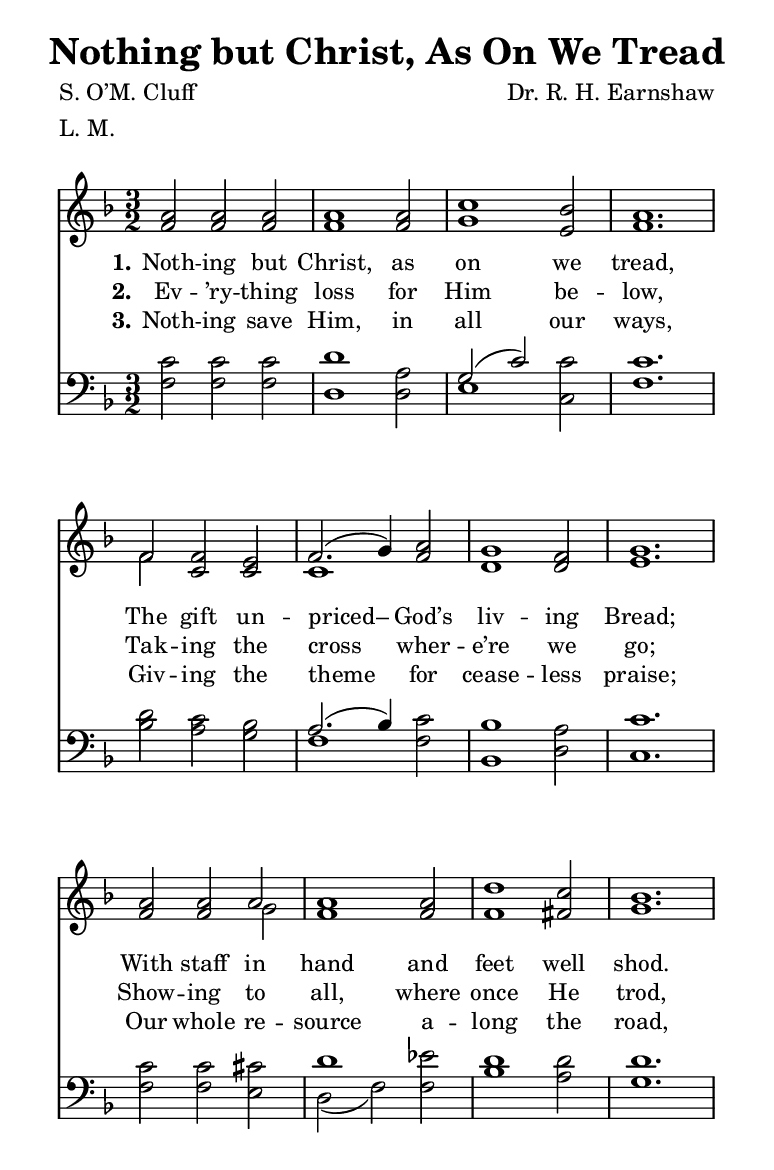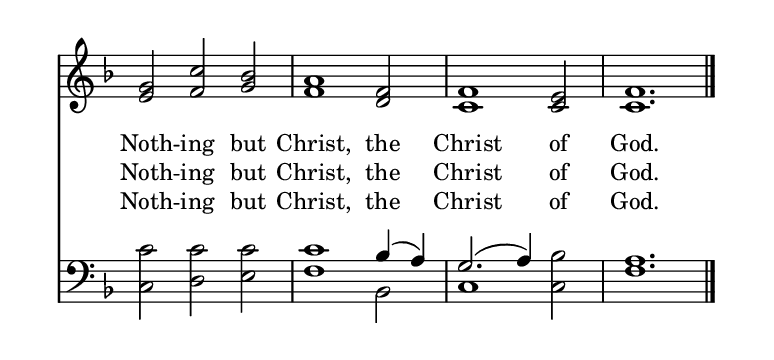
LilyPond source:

\include "common/global.ily"
\paper {
  \include "common/paper.ily"
  ragged-last-bottom = ##t
  systems-per-page = ##f
}

\header{
  hymnnumber = "179"
  title = "Nothing but Christ, As On We Tread"
  tunename = "Arizona"
  meter = "L. M."
  poet = "S. O’M. Cluff"
  composer = "Dr. R. H. Earnshaw"
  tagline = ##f
}

global = {
  \include "common/overrides.ily"
  \override Staff.TimeSignature.style = #'numbered
  \time 3/2
  \override Score.MetronomeMark.transparent = ##t % hide all fermata changes too
  \tempo 2=100
  \key f \major
  \autoBeamOff
}

notesSoprano = {
\global
\relative c'' {

  a2 a a | a1 a2 | c1 bes2 | a1. |
  f2 f e | f2.( g4) a2 | g1 f2 | g1. |
  a2 a a | a1 a2 | d1 c2 | bes1. |
  g2 c bes | a1 f2 | f1 e2 | f1. |

  \bar "|."

}
}

notesAlto = {
\global
\relative e' {

  f2 f f | f1 f2 | g1 e2 | f1. |
  f2 c c | c1 f2 | d1 d2 | e1. |
  f2 f g | f1 f2 | f1 fis2 | g1. |
  e2 f g | f1 d2 | c1 c2 | c1. |

}
}

notesTenor = {
\global
\relative a {

  c2 c c | d1 a2 | g( c) c | c1. |
  d2 c bes | a2.( bes4) c2 | bes1 a2 | c1. |
  c2 c cis | d1 ees2 | d1 d2 | d1. |
  c2 c c | c1 bes4( a) | g2.( a4) bes2 | a1. |

}
}

notesBass = {
\global
\relative f {

  f2 f f | d1 d2 | e1 c2 | f1. |
  bes2 a g | f1 f2 | bes,1 d2 | c1. |
  f2 f e | d( f) f | bes1 a2 | g1. |
  c,2 d e | f1 bes,2 | c1 c2 | f1. |

}
}

wordsA = \lyricmode {
\set stanza = "1."

Noth -- ing but Christ, as on we tread,
The gift un -- priced– God’s liv -- ing Bread;
With staff in hand and feet well shod.
Noth -- ing but Christ, the Christ of God.

}

wordsB = \lyricmode {
\set stanza = "2."

Ev -- ’ry -- thing loss for Him be -- low,
Tak -- ing the cross wher -- e’re we go;
Show -- ing to all, where once He trod,
Noth -- ing but Christ, the Christ of God.

}

wordsC = \lyricmode {
\set stanza = "3."

Noth -- ing save Him, in all our ways,
Giv -- ing the theme for cease -- less praise;
Our whole re -- source a -- long the road,
Noth -- ing but Christ, the Christ of God.

}

\score {
  \context ChoirStaff <<
    \context Staff = upper <<
      \set Staff.autoBeaming = ##f
      \set ChoirStaff.systemStartDelimiter = #'SystemStartBar
      \set ChoirStaff.printPartCombineTexts = ##f
      \partcombine #'(2 . 9) \notesSoprano \notesAlto
      \context NullVoice = sopranos { \voiceOne << \notesSoprano >> }
      \context NullVoice = altos { \voiceTwo << \notesAlto >> }
      \context Lyrics = one   \lyricsto sopranos \wordsA
      \context Lyrics = two   \lyricsto sopranos \wordsB
      \context Lyrics = three \lyricsto sopranos \wordsC
    >>
    \context Staff = men <<
      \clef bass
      \set ChoirStaff.printPartCombineTexts = ##f
      \partcombine #'(2 . 9) \notesTenor \notesBass
      \context NullVoice = tenors { \voiceOne << \notesTenor >> }
      \context NullVoice = basses { \voiceTwo << \notesBass >> }
    >>
  >>
  \layout {
    \include "common/layout.ily"
  }
  \midi{
    \include "common/midi.ily"
  }
}

\version "2.19.49"  % necessary for upgrading to future LilyPond versions.

% vi:set et ts=2 sw=2 ai nocindent syntax=lilypond:
